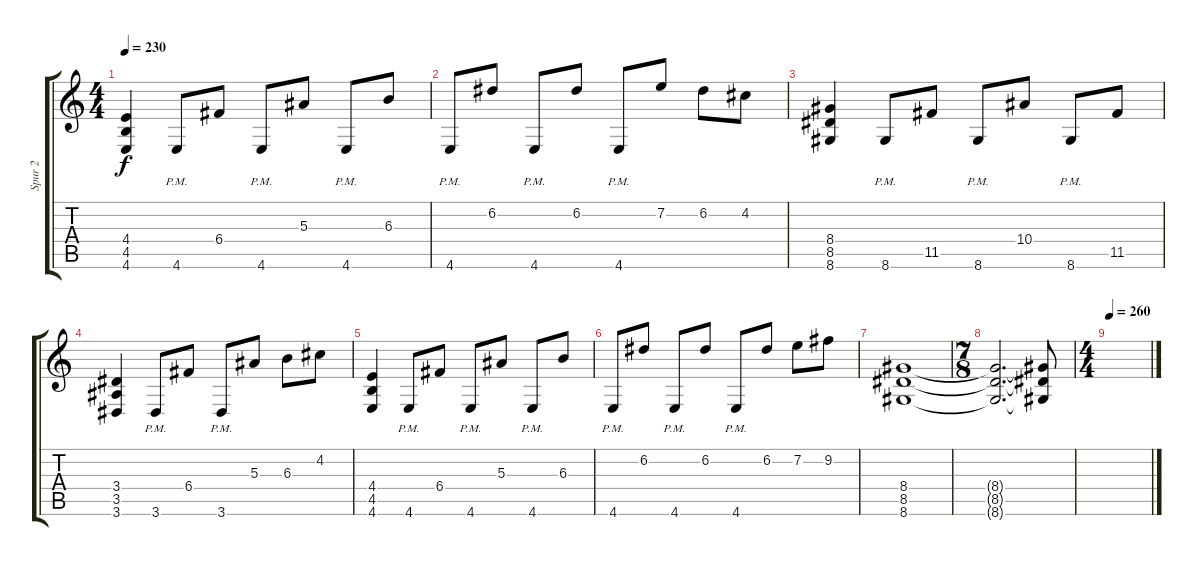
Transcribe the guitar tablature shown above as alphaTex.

\track ("Spur 2" "Spur 2") {instrument distortionguitar}
\staff {score tabs}
\tuning (D4 A3 F3 C3 G2 C2) {hide}
\ts (4 4)
\tempo 230
\clef g2
\ks c
(4.4 4.5 4.6).4{dy f} 4.6{pm}.8 6.4.8 4.6{pm}.8 5.3.8 4.6{pm}.8 6.3.8 |
4.6{pm}.8 6.2.8 4.6{pm}.8 6.2.8 4.6{pm}.8 7.2.8 6.2.8 4.2.8 |
(8.4 8.5 8.6).4 8.6{pm}.8 11.5.8 8.6{pm}.8 10.4.8 8.6{pm}.8 11.5.8 |
(3.4 3.5 3.6).4 3.6{pm}.8 6.4.8 3.6{pm}.8 5.3.8 6.3.8 4.2.8 |
(4.4 4.5 4.6).4 4.6{pm}.8 6.4.8 4.6{pm}.8 5.3.8 4.6{pm}.8 6.3.8 |
4.6{pm}.8 6.2.8 4.6{pm}.8 6.2.8 4.6{pm}.8 6.2.8 7.2.8 9.2.8 |
(8.4 8.5 8.6).1 |
\ts (7 8)
(8.4{t} 8.5{t} 8.6{t}).2{d} (8.4{t} 8.5{t} 8.6{t}).8 |
\ts (4 4)
\tempo 260
